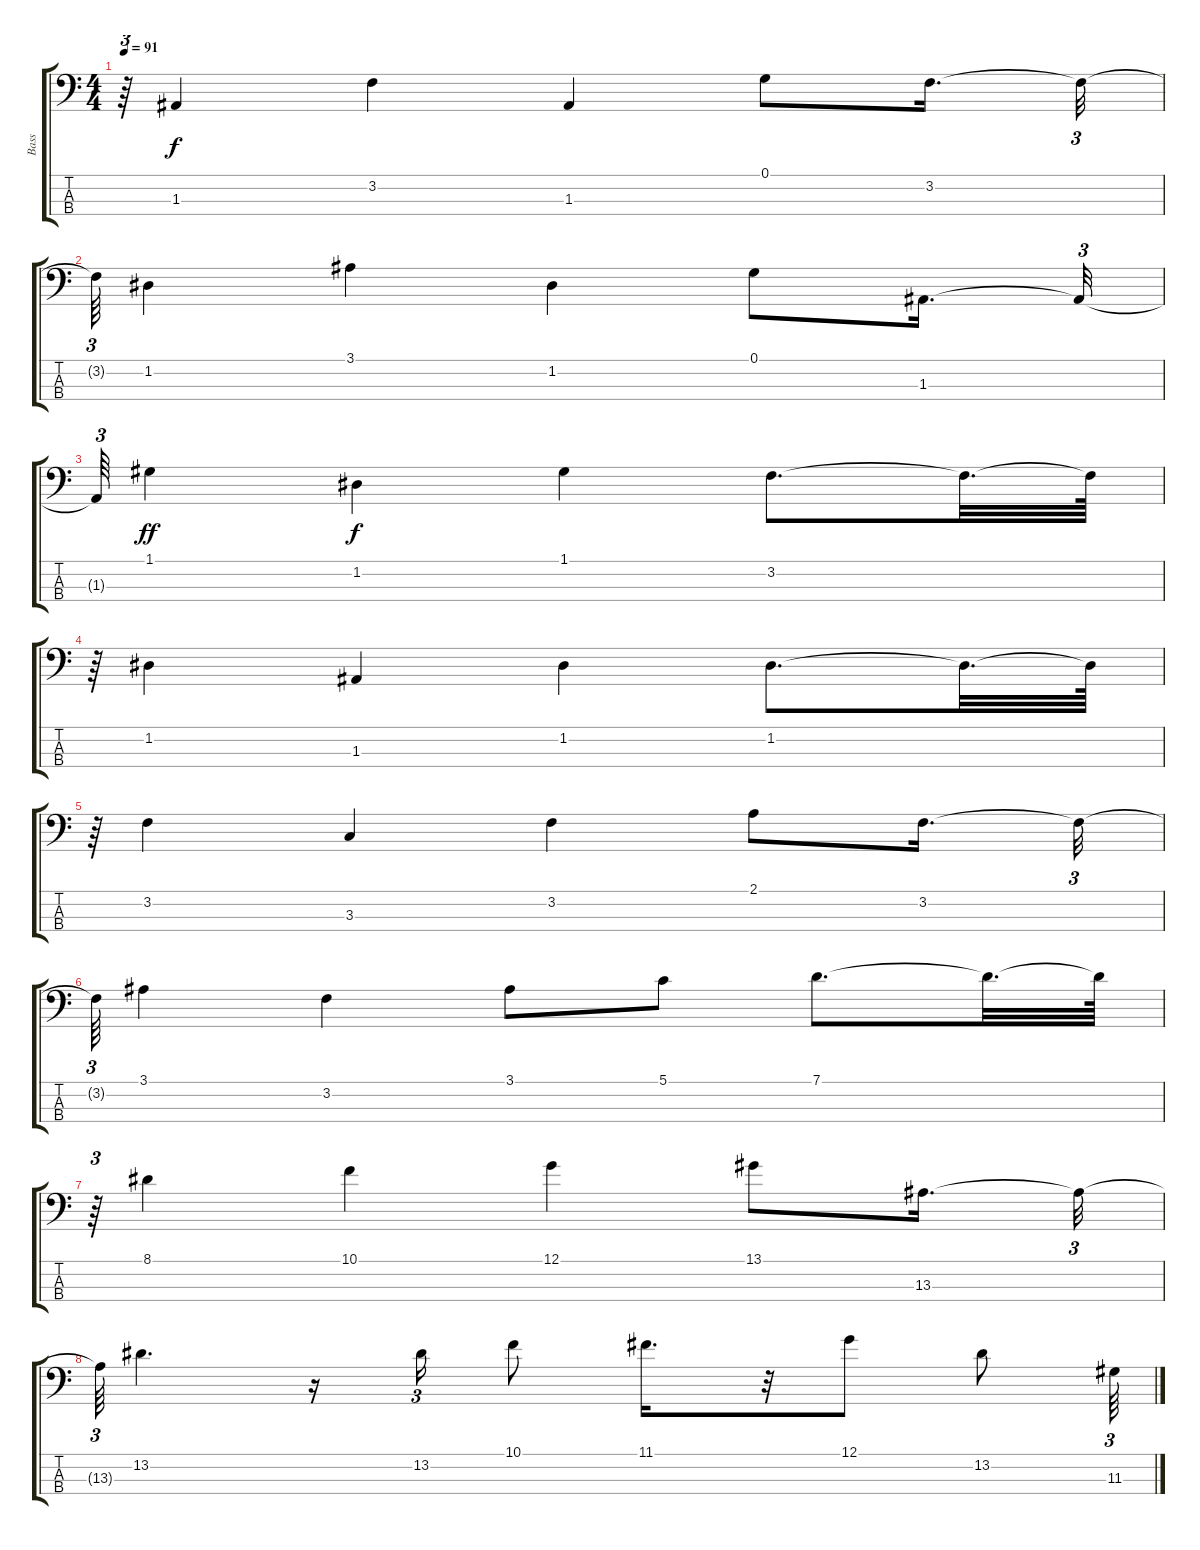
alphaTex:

\track ("Bass" "Bass") {instrument electricbassfinger}
\staff {score tabs}
\tuning (G2 D2 A1 E1) {hide}
\ts (4 4)
\tempo 91
\clef f4
\ks c
r.64{tu (3 2) dy f} 1.3.4 3.2.4 1.3.4 0.1.8 3.2.16{d} 3.2{t}.32{tu (3 2)} |
3.2{t}.64{tu (3 2)} 1.2.4 3.1.4 1.2.4 0.1.8 1.3.16{d} 1.3{t}.32{tu (3 2)} |
1.3{t}.64{tu (3 2)} 1.1.4{dy ff} 1.2.4{dy f} 1.1.4 3.2.8{d} 3.2{t}.32{d} 3.2{t}.64 |
r.64{tu (3 2)} 1.2.4 1.3.4 1.2.4 1.2.8{d} 1.2{t}.32{d} 1.2{t}.64 |
r.64{tu (3 2)} 3.2.4 3.3.4 3.2.4 2.1.8 3.2.16{d} 3.2{t}.32{tu (3 2)} |
3.2{t}.64{tu (3 2)} 3.1.4 3.2.4 3.1.8 5.1.8 7.1.8{d} 7.1{t}.32{d} 7.1{t}.64 |
r.64{tu (3 2)} 8.1.4 10.1.4 12.1.4 13.1.8 13.3.16{d} 13.3{t}.32{tu (3 2)} |
13.3{t}.64{tu (3 2)} 13.2.4{d} r.16 13.2.16{tu (3 2)} 10.1.8 11.1.16{d} r.32 12.1.8 13.2.8 11.3.64{tu (3 2)}
